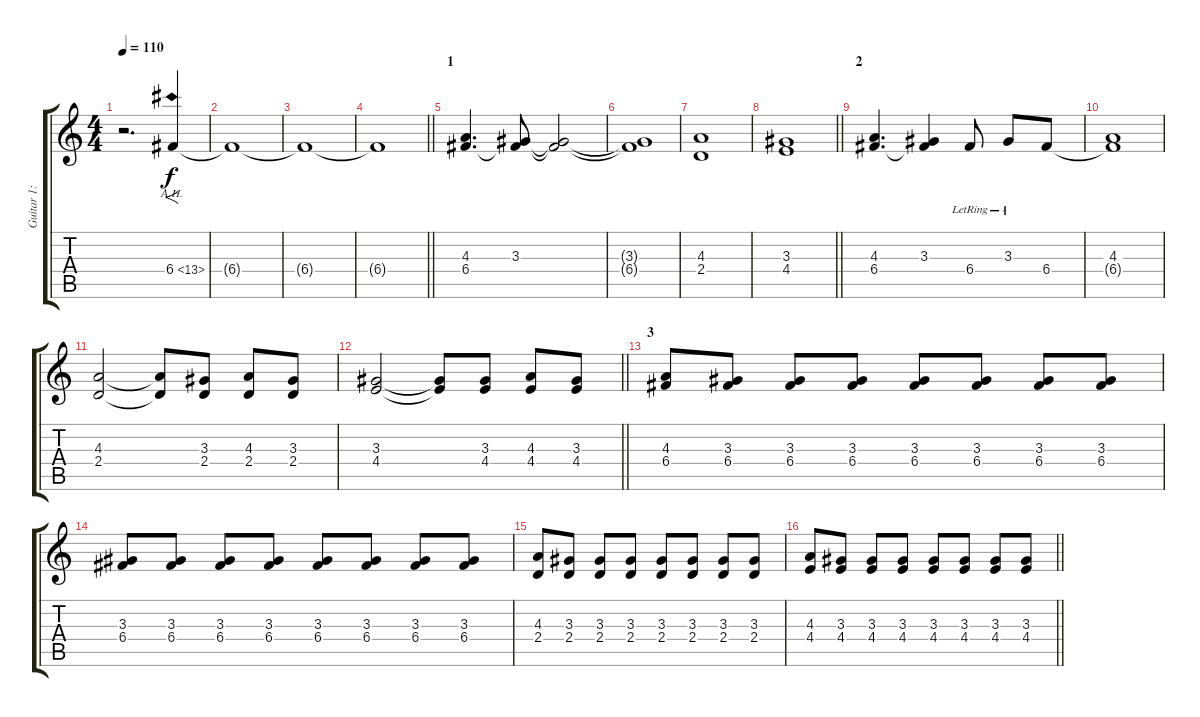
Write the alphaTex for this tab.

\track ("Guitar 1: Johan" "Guitar 1: ") {instrument overdrivenguitar}
\staff {score tabs}
\tuning (D4 A3 F3 C3 G2 C2) {hide}
\ts (4 4)
\tempo 110
\clef g2
\ks c
r.2{d dy f volume 10} 6.4{ah 7}.4{f} |
6.4{t}.1 |
6.4{t}.1 |
\barLineRight lightlight
6.4{t}.1 |
\section ("" "1")
(4.3 6.4).4{d} (3.3 6.4{t}).8 (3.3{t} 6.4{t}).2 |
(3.3{t} 6.4{t}).1 |
(4.3 2.4).1 |
\barLineRight lightlight
(3.3 4.4).1 |
\section ("" "2")
(4.3 6.4).4{d} (3.3 6.4{t}).4 6.4{lr}.8 3.3{lr}.8 6.4.8 |
(4.3 6.4{t}).1 |
(4.3 2.4).2 (4.3{t} 2.4{t}).8 (3.3 2.4).8 (4.3 2.4).8 (3.3 2.4).8 |
\barLineRight lightlight
(3.3 4.4).2 (3.3{t} 4.4{t}).8 (3.3 4.4).8 (4.3 4.4).8 (3.3 4.4).8 |
\section ("" "3")
(4.3 6.4).8 (3.3 6.4).8 (3.3 6.4).8 (3.3 6.4).8 (3.3 6.4).8 (3.3 6.4).8 (3.3 6.4).8 (3.3 6.4).8 |
(3.3 6.4).8 (3.3 6.4).8 (3.3 6.4).8 (3.3 6.4).8 (3.3 6.4).8 (3.3 6.4).8 (3.3 6.4).8 (3.3 6.4).8 |
(4.3 2.4).8 (3.3 2.4).8 (3.3 2.4).8 (3.3 2.4).8 (3.3 2.4).8 (3.3 2.4).8 (3.3 2.4).8 (3.3 2.4).8 |
\barLineRight lightlight
(4.3 4.4).8 (3.3 4.4).8 (3.3 4.4).8 (3.3 4.4).8 (3.3 4.4).8 (3.3 4.4).8 (3.3 4.4).8 (3.3 4.4).8
